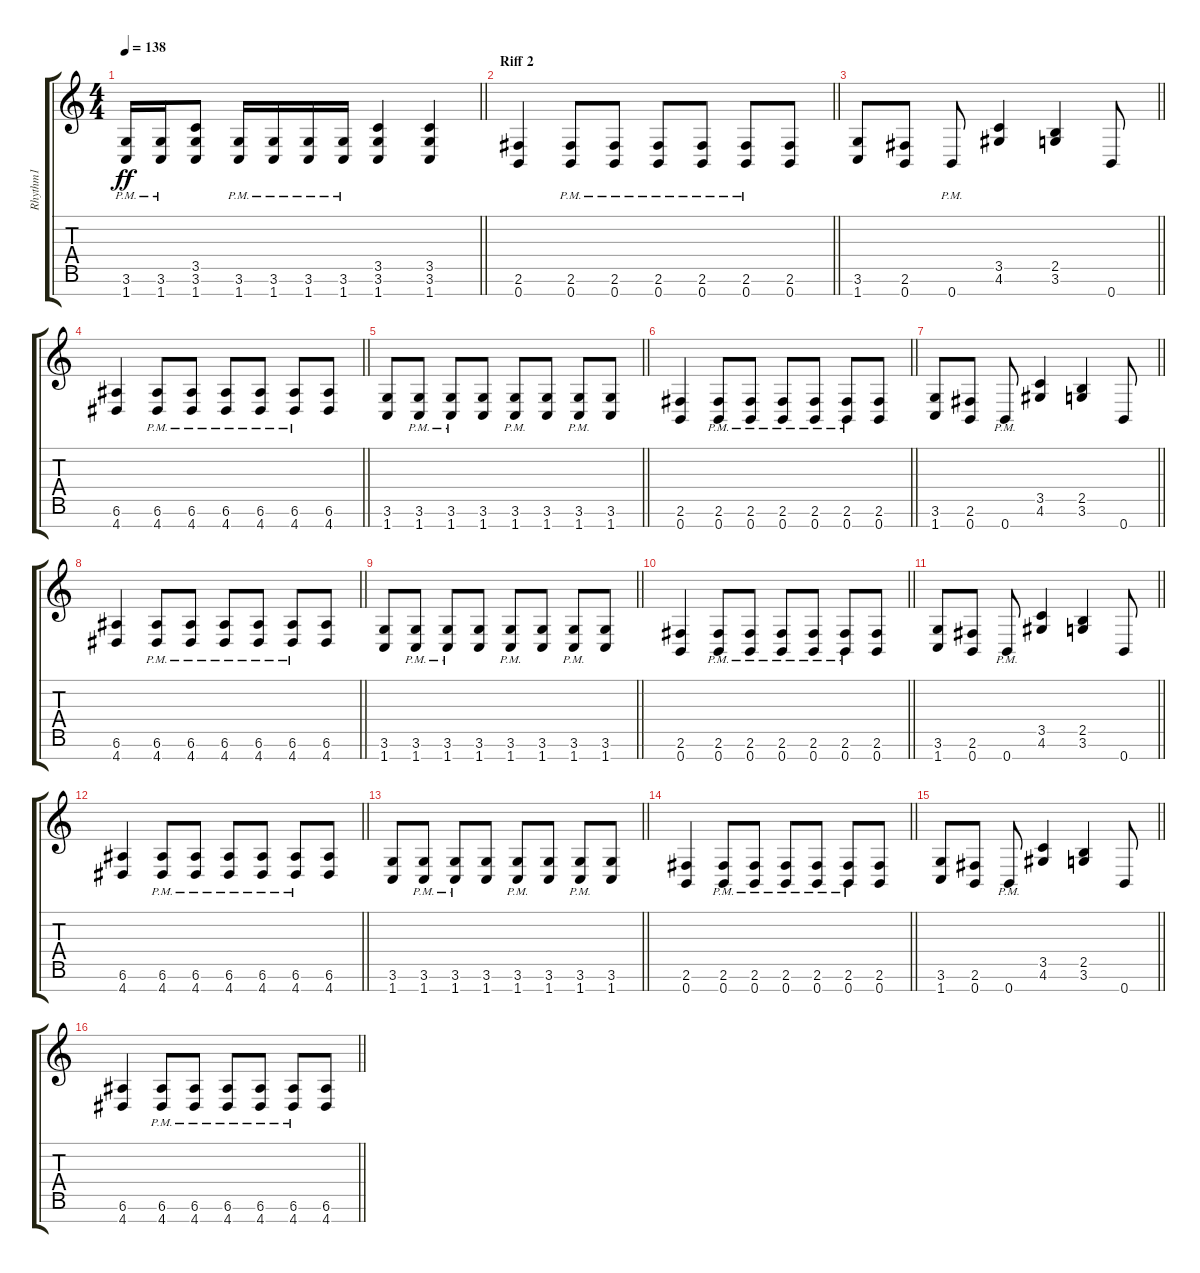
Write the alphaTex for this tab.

\track ("Rhythm1" "Rhythm1") {instrument distortionguitar}
\staff {score tabs}
\tuning (E4 B3 G3 D3 A2 E2 B1) {hide}
\ts (4 4)
\tempo 138
\clef g2
\barLineRight lightlight
\ks c
(3.6{pm} 1.7{pm}).16{dy ff} (3.6{pm} 1.7{pm}).16 (3.5 3.6 1.7).8 (3.6{pm} 1.7{pm}).16 (3.6{pm} 1.7{pm}).16 (3.6{pm} 1.7{pm}).16 (3.6{pm} 1.7{pm}).16 (3.5 3.6 1.7).4 (3.5 3.6 1.7).4 |
\section ("" "Riff 2")
\barLineRight lightlight
(2.6 0.7).4 (2.6{pm} 0.7{pm}).8 (2.6{pm} 0.7{pm}).8 (2.6{pm} 0.7{pm}).8 (2.6{pm} 0.7{pm}).8 (2.6{pm} 0.7{pm}).8 (2.6 0.7).8 |
\barLineRight lightlight
(3.6 1.7).8 (2.6 0.7).8 0.7{pm}.8 (3.5 4.6).4 (2.5 3.6).4 0.7.8 |
\barLineRight lightlight
(6.6 4.7).4 (6.6{pm} 4.7{pm}).8 (6.6{pm} 4.7{pm}).8 (6.6{pm} 4.7{pm}).8 (6.6{pm} 4.7{pm}).8 (6.6{pm} 4.7{pm}).8 (6.6 4.7).8 |
\barLineRight lightlight
(3.6 1.7).8 (3.6{pm} 1.7{pm}).8 (3.6{pm} 1.7{pm}).8 (3.6 1.7).8 (3.6{pm} 1.7{pm}).8 (3.6 1.7).8 (3.6{pm} 1.7{pm}).8 (3.6 1.7).8 |
\barLineRight lightlight
(2.6 0.7).4 (2.6{pm} 0.7{pm}).8 (2.6{pm} 0.7{pm}).8 (2.6{pm} 0.7{pm}).8 (2.6{pm} 0.7{pm}).8 (2.6{pm} 0.7{pm}).8 (2.6 0.7).8 |
\barLineRight lightlight
(3.6 1.7).8 (2.6 0.7).8 0.7{pm}.8 (3.5 4.6).4 (2.5 3.6).4 0.7.8 |
\barLineRight lightlight
(6.6 4.7).4 (6.6{pm} 4.7{pm}).8 (6.6{pm} 4.7{pm}).8 (6.6{pm} 4.7{pm}).8 (6.6{pm} 4.7{pm}).8 (6.6{pm} 4.7{pm}).8 (6.6 4.7).8 |
\barLineRight lightlight
(3.6 1.7).8 (3.6{pm} 1.7{pm}).8 (3.6{pm} 1.7{pm}).8 (3.6 1.7).8 (3.6{pm} 1.7{pm}).8 (3.6 1.7).8 (3.6{pm} 1.7{pm}).8 (3.6 1.7).8 |
\barLineRight lightlight
(2.6 0.7).4 (2.6{pm} 0.7{pm}).8 (2.6{pm} 0.7{pm}).8 (2.6{pm} 0.7{pm}).8 (2.6{pm} 0.7{pm}).8 (2.6{pm} 0.7{pm}).8 (2.6 0.7).8 |
\barLineRight lightlight
(3.6 1.7).8 (2.6 0.7).8 0.7{pm}.8 (3.5 4.6).4 (2.5 3.6).4 0.7.8 |
\barLineRight lightlight
(6.6 4.7).4 (6.6{pm} 4.7{pm}).8 (6.6{pm} 4.7{pm}).8 (6.6{pm} 4.7{pm}).8 (6.6{pm} 4.7{pm}).8 (6.6{pm} 4.7{pm}).8 (6.6 4.7).8 |
\barLineRight lightlight
(3.6 1.7).8 (3.6{pm} 1.7{pm}).8 (3.6{pm} 1.7{pm}).8 (3.6 1.7).8 (3.6{pm} 1.7{pm}).8 (3.6 1.7).8 (3.6{pm} 1.7{pm}).8 (3.6 1.7).8 |
\barLineRight lightlight
(2.6 0.7).4 (2.6{pm} 0.7{pm}).8 (2.6{pm} 0.7{pm}).8 (2.6{pm} 0.7{pm}).8 (2.6{pm} 0.7{pm}).8 (2.6{pm} 0.7{pm}).8 (2.6 0.7).8 |
\barLineRight lightlight
(3.6 1.7).8 (2.6 0.7).8 0.7{pm}.8 (3.5 4.6).4 (2.5 3.6).4 0.7.8 |
\barLineRight lightlight
(6.6 4.7).4 (6.6{pm} 4.7{pm}).8 (6.6{pm} 4.7{pm}).8 (6.6{pm} 4.7{pm}).8 (6.6{pm} 4.7{pm}).8 (6.6{pm} 4.7{pm}).8 (6.6 4.7).8
